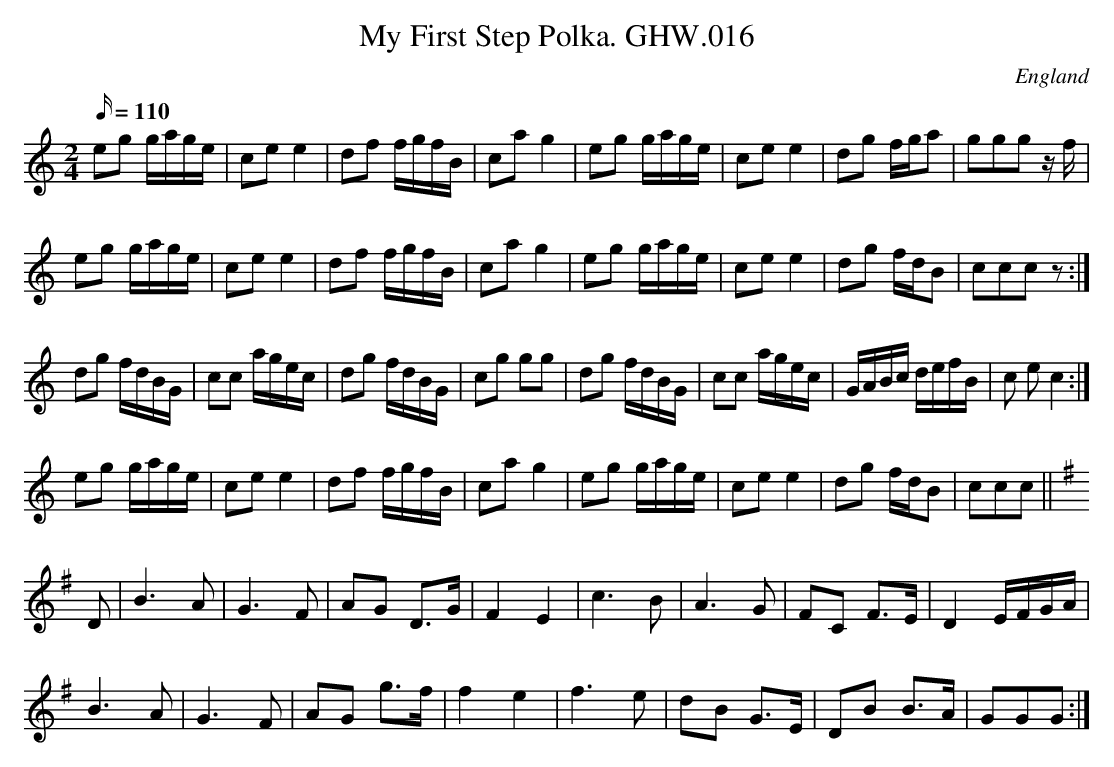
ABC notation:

X:1
T:My First Step Polka. GHW.016
M:2/4
L:1/16
Q:110
O:England
K:C
e2g2 gage|c2e2 e4|d2f2 fgfB|c2a2g4|e2g2 gage|c2e2e4|d2g2 fga2|g2g2g2 z f
|!
e2g2 gage|c2e2 e4|d2f2 fgfB|c2a2g4|e2g2 gage|c2e2e4|d2g2 fdB2|c2c2c2z2:|
!
d2g2 fdBG|c2c2 agec|d2g2 fdBG|c2g2 g2g2|d2g2 fdBG|c2c2 agec|GABc defB|c2
e2 c4:|!
e2g2 gage|c2e2 e4|d2f2 fgfB|c2a2g4|e2g2 gage|c2e2e4|d2g2 fdB2|c2c2c2||!
K:G
D2|B6 A2|G6F2|A2G2 D3G|F4E4|c6B2|A6G2|F2C2 F3E|D4 EFGA|!
B6A2|G6F2|A2G2 g3f|f4e4|f6 e2|d2B2 G3E|D2B2 B3A|G2G2G2:|
